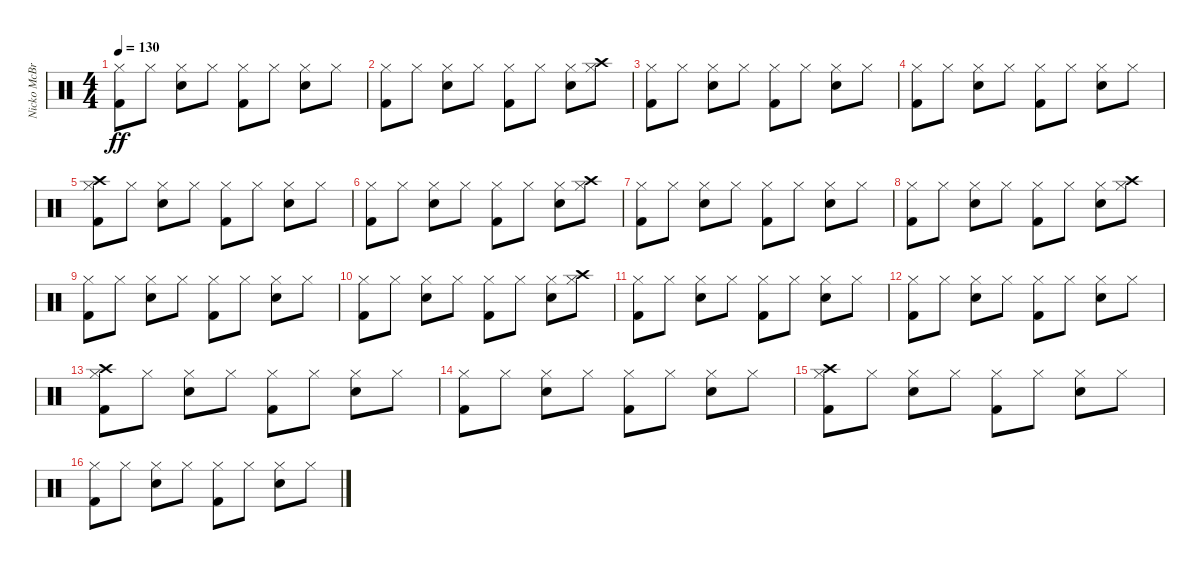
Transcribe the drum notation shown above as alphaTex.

\track ("Nicko McBrain" "Nicko McBr") {instrument percussion}
\staff {score}
\articulation defaults
\ts (4 4)
\tempo 130
\clef neutral
\ks c
("Kick (hit) 2" "Hi-Hat (closed)").8{dy ff} "Hi-Hat (closed)".8 ("Snare (hit) 2" "Hi-Hat (closed)").8 "Hi-Hat (closed)".8 ("Kick (hit) 2" "Hi-Hat (closed)").8 "Hi-Hat (closed)".8 ("Snare (hit) 2" "Hi-Hat (closed)").8 "Hi-Hat (closed)".8 |
("Kick (hit) 2" "Hi-Hat (closed)").8 "Hi-Hat (closed)".8 ("Snare (hit) 2" "Hi-Hat (closed)").8 "Hi-Hat (closed)".8 ("Kick (hit) 2" "Hi-Hat (closed)").8 "Hi-Hat (closed)".8 ("Snare (hit) 2" "Hi-Hat (closed)").8 ("Hi-Hat (closed)" "Crash high (hit)").8 |
("Kick (hit) 2" "Hi-Hat (closed)").8 "Hi-Hat (closed)".8 ("Snare (hit) 2" "Hi-Hat (closed)").8 "Hi-Hat (closed)".8 ("Kick (hit) 2" "Hi-Hat (closed)").8 "Hi-Hat (closed)".8 ("Snare (hit) 2" "Hi-Hat (closed)").8 "Hi-Hat (closed)".8 |
("Kick (hit) 2" "Hi-Hat (closed)").8 "Hi-Hat (closed)".8 ("Snare (hit) 2" "Hi-Hat (closed)").8 "Hi-Hat (closed)".8 ("Kick (hit) 2" "Hi-Hat (closed)").8 "Hi-Hat (closed)".8 ("Snare (hit) 2" "Hi-Hat (closed)").8 "Hi-Hat (closed)".8 |
("Kick (hit) 2" "Hi-Hat (closed)" "Crash high (hit)").8 "Hi-Hat (closed)".8 ("Snare (hit) 2" "Hi-Hat (closed)").8 "Hi-Hat (closed)".8 ("Kick (hit) 2" "Hi-Hat (closed)").8 "Hi-Hat (closed)".8 ("Snare (hit) 2" "Hi-Hat (closed)").8 "Hi-Hat (closed)".8 |
("Kick (hit) 2" "Hi-Hat (closed)").8 "Hi-Hat (closed)".8 ("Snare (hit) 2" "Hi-Hat (closed)").8 "Hi-Hat (closed)".8 ("Kick (hit) 2" "Hi-Hat (closed)").8 "Hi-Hat (closed)".8 ("Snare (hit) 2" "Hi-Hat (closed)").8 ("Hi-Hat (closed)" "Crash high (hit)").8 |
("Kick (hit) 2" "Hi-Hat (closed)").8 "Hi-Hat (closed)".8 ("Snare (hit) 2" "Hi-Hat (closed)").8 "Hi-Hat (closed)".8 ("Kick (hit) 2" "Hi-Hat (closed)").8 "Hi-Hat (closed)".8 ("Snare (hit) 2" "Hi-Hat (closed)").8 "Hi-Hat (closed)".8 |
("Kick (hit) 2" "Hi-Hat (closed)").8 "Hi-Hat (closed)".8 ("Snare (hit) 2" "Hi-Hat (closed)").8 "Hi-Hat (closed)".8 ("Kick (hit) 2" "Hi-Hat (closed)").8 "Hi-Hat (closed)".8 ("Snare (hit) 2" "Hi-Hat (closed)").8 ("Hi-Hat (closed)" "Crash high (hit)").8 |
("Kick (hit) 2" "Hi-Hat (closed)").8 "Hi-Hat (closed)".8 ("Snare (hit) 2" "Hi-Hat (closed)").8 "Hi-Hat (closed)".8 ("Kick (hit) 2" "Hi-Hat (closed)").8 "Hi-Hat (closed)".8 ("Snare (hit) 2" "Hi-Hat (closed)").8 "Hi-Hat (closed)".8 |
("Kick (hit) 2" "Hi-Hat (closed)").8 "Hi-Hat (closed)".8 ("Snare (hit) 2" "Hi-Hat (closed)").8 "Hi-Hat (closed)".8 ("Kick (hit) 2" "Hi-Hat (closed)").8 "Hi-Hat (closed)".8 ("Snare (hit) 2" "Hi-Hat (closed)").8 ("Hi-Hat (closed)" "Crash high (hit)").8 |
("Kick (hit) 2" "Hi-Hat (closed)").8 "Hi-Hat (closed)".8 ("Snare (hit) 2" "Hi-Hat (closed)").8 "Hi-Hat (closed)".8 ("Kick (hit) 2" "Hi-Hat (closed)").8 "Hi-Hat (closed)".8 ("Snare (hit) 2" "Hi-Hat (closed)").8 "Hi-Hat (closed)".8 |
("Kick (hit) 2" "Hi-Hat (closed)").8 "Hi-Hat (closed)".8 ("Snare (hit) 2" "Hi-Hat (closed)").8 "Hi-Hat (closed)".8 ("Kick (hit) 2" "Hi-Hat (closed)").8 "Hi-Hat (closed)".8 ("Snare (hit) 2" "Hi-Hat (closed)").8 "Hi-Hat (closed)".8 |
("Kick (hit) 2" "Hi-Hat (closed)" "Crash high (hit)").8 "Hi-Hat (closed)".8 ("Snare (hit) 2" "Hi-Hat (closed)").8 "Hi-Hat (closed)".8 ("Kick (hit) 2" "Hi-Hat (closed)").8 "Hi-Hat (closed)".8 ("Snare (hit) 2" "Hi-Hat (closed)").8 "Hi-Hat (closed)".8 |
("Kick (hit) 2" "Hi-Hat (closed)").8 "Hi-Hat (closed)".8 ("Snare (hit) 2" "Hi-Hat (closed)").8 "Hi-Hat (closed)".8 ("Kick (hit) 2" "Hi-Hat (closed)").8 "Hi-Hat (closed)".8 ("Snare (hit) 2" "Hi-Hat (closed)").8 "Hi-Hat (closed)".8 |
("Kick (hit) 2" "Hi-Hat (closed)" "Crash high (hit)").8 "Hi-Hat (closed)".8 ("Snare (hit) 2" "Hi-Hat (closed)").8 "Hi-Hat (closed)".8 ("Kick (hit) 2" "Hi-Hat (closed)").8 "Hi-Hat (closed)".8 ("Snare (hit) 2" "Hi-Hat (closed)").8 "Hi-Hat (closed)".8 |
("Kick (hit) 2" "Hi-Hat (closed)").8 "Hi-Hat (closed)".8 ("Snare (hit) 2" "Hi-Hat (closed)").8 "Hi-Hat (closed)".8 ("Kick (hit) 2" "Hi-Hat (closed)").8 "Hi-Hat (closed)".8 ("Snare (hit) 2" "Hi-Hat (closed)").8 "Hi-Hat (closed)".8
